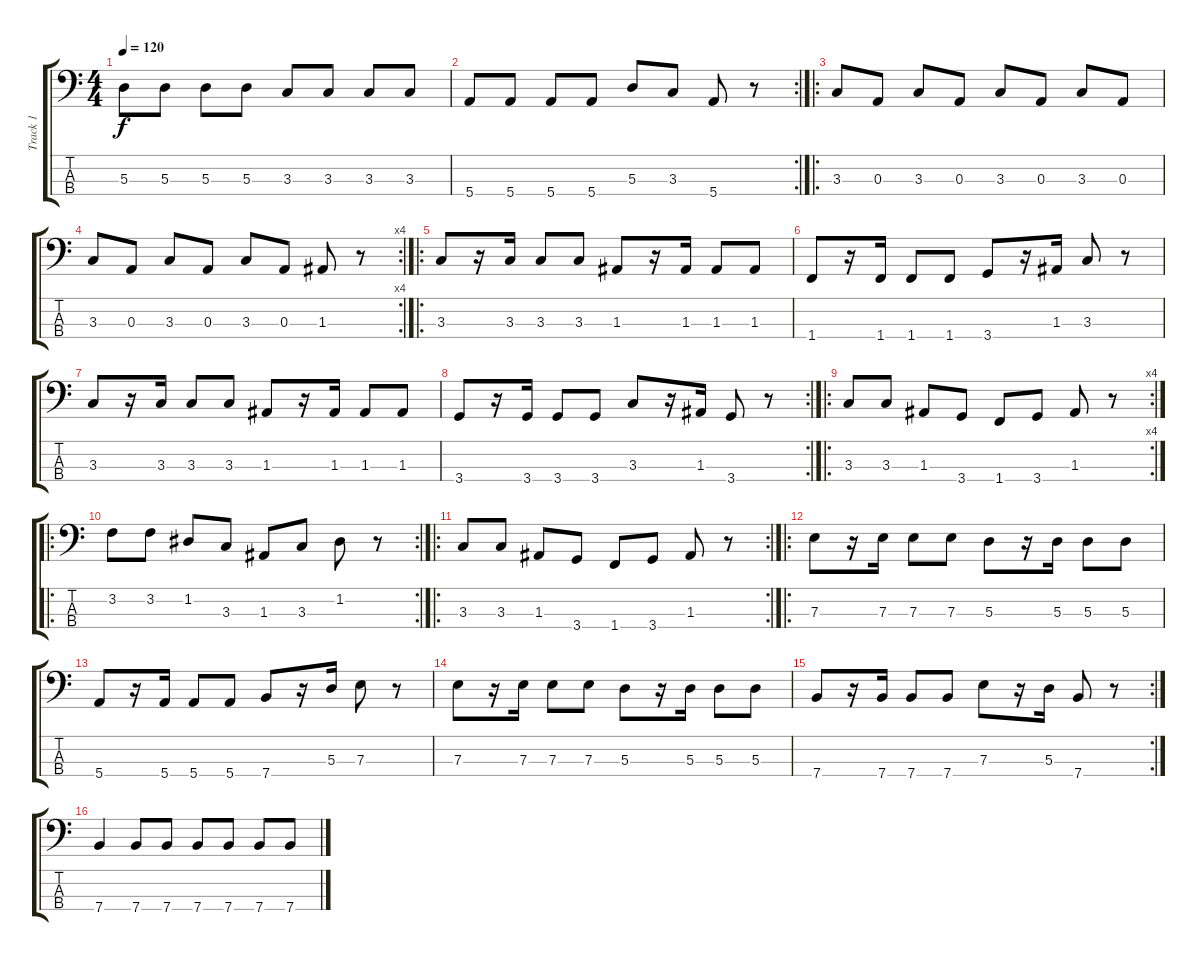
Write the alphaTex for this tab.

\track ("Track 1" "Track 1") {instrument electricbassfinger}
\staff {score tabs}
\tuning (G2 D2 A1 E1) {hide}
\ts (4 4)
\tempo 120
\clef f4
\ks c
5.3.8{dy f} 5.3.8 5.3.8 5.3.8 3.3.8 3.3.8 3.3.8 3.3.8 |
\rc 2
5.4.8 5.4.8 5.4.8 5.4.8 5.3.8 3.3.8 5.4.8 r.8 |
\ro
3.3.8 0.3.8 3.3.8 0.3.8 3.3.8 0.3.8 3.3.8 0.3.8 |
\rc 4
3.3.8 0.3.8 3.3.8 0.3.8 3.3.8 0.3.8 1.3.8 r.8 |
\ro
3.3.8 r.16 3.3.16 3.3.8 3.3.8 1.3.8 r.16 1.3.16 1.3.8 1.3.8 |
1.4.8 r.16 1.4.16 1.4.8 1.4.8 3.4.8 r.16 1.3.16 3.3.8 r.8 |
3.3.8 r.16 3.3.16 3.3.8 3.3.8 1.3.8 r.16 1.3.16 1.3.8 1.3.8 |
\rc 2
3.4.8 r.16 3.4.16 3.4.8 3.4.8 3.3.8 r.16 1.3.16 3.4.8 r.8 |
\ro
\rc 4
3.3.8 3.3.8 1.3.8 3.4.8 1.4.8 3.4.8 1.3.8 r.8 |
\ro
\rc 2
3.2.8 3.2.8 1.2.8 3.3.8 1.3.8 3.3.8 1.2.8 r.8 |
\ro
\rc 2
3.3.8 3.3.8 1.3.8 3.4.8 1.4.8 3.4.8 1.3.8 r.8 |
\ro
7.3.8 r.16 7.3.16 7.3.8 7.3.8 5.3.8 r.16 5.3.16 5.3.8 5.3.8 |
5.4.8 r.16 5.4.16 5.4.8 5.4.8 7.4.8 r.16 5.3.16 7.3.8 r.8 |
7.3.8 r.16 7.3.16 7.3.8 7.3.8 5.3.8 r.16 5.3.16 5.3.8 5.3.8 |
\rc 2
7.4.8 r.16 7.4.16 7.4.8 7.4.8 7.3.8 r.16 5.3.16 7.4.8 r.8 |
7.4.4 7.4.8 7.4.8 7.4.8 7.4.8 7.4.8 7.4.8
